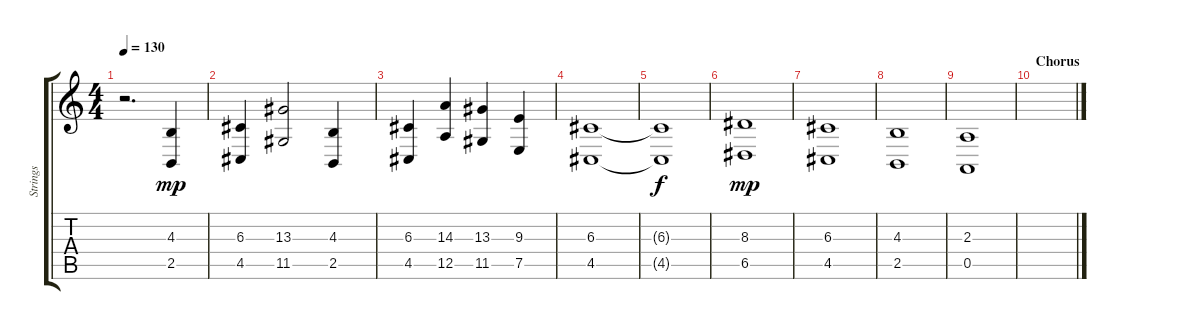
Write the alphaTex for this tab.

\track ("Strings" "Strings") {instrument stringensemble2}
\staff {score tabs}
\tuning (E4 B3 G3 D3 A2 E2) {hide}
\ts (4 4)
\tempo 130
\clef g2
\ks c
r.2{d dy mp} (4.3 2.5).4 |
(6.3 4.5).4 (13.3 11.5).2 (4.3 2.5).4 |
(6.3 4.5).4 (14.3 12.5).4 (13.3 11.5).4 (9.3 7.5).4 |
(6.3 4.5).1 |
(6.3{t} 4.5{t}).1{dy f} |
(8.3 6.5).1{dy mp} |
(6.3 4.5).1 |
(4.3 2.5).1 |
(2.3 0.5).1 |
\section ("" "Chorus")
